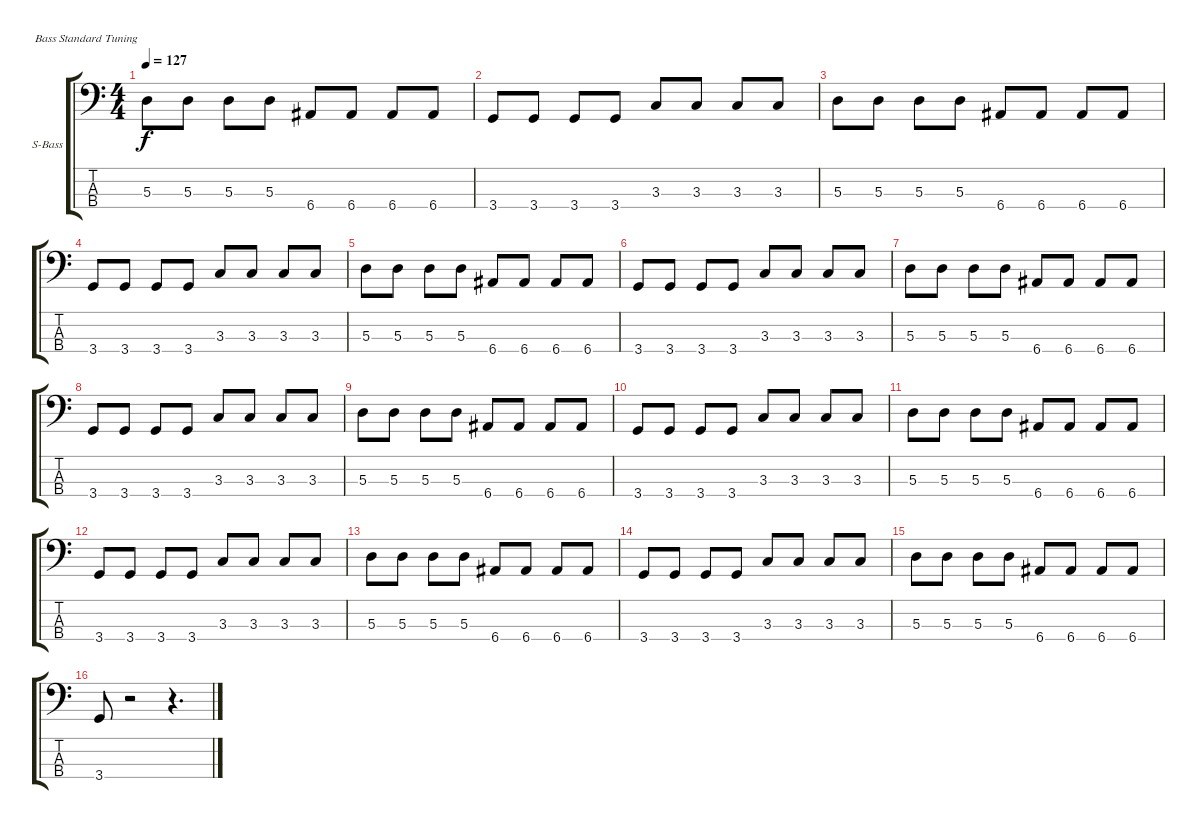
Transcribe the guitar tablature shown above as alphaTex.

\defaultSystemsLayout 4
\bracketExtendMode groupsimilarinstruments
\firstSystemTrackNameOrientation horizontal
\otherSystemsTrackNameOrientation horizontal
\track ("А. Андреев" "S-Bass") {instrument synthbass1}
\staff {score tabs}
\tuning (G2 D2 A1 E1)
\ts (4 4)
\tempo 127
\clef f4
\ks c
5.3.8{dy f} 5.3.8 5.3.8 5.3.8 6.4.8 6.4.8 6.4.8 6.4.8 |
3.4.8 3.4.8 3.4.8 3.4.8 3.3.8 3.3.8 3.3.8 3.3.8 |
5.3.8 5.3.8 5.3.8 5.3.8 6.4.8 6.4.8 6.4.8 6.4.8 |
3.4.8 3.4.8 3.4.8 3.4.8 3.3.8 3.3.8 3.3.8 3.3.8 |
5.3.8 5.3.8 5.3.8 5.3.8 6.4.8 6.4.8 6.4.8 6.4.8 |
3.4.8 3.4.8 3.4.8 3.4.8 3.3.8 3.3.8 3.3.8 3.3.8 |
5.3.8 5.3.8 5.3.8 5.3.8 6.4.8 6.4.8 6.4.8 6.4.8 |
3.4.8 3.4.8 3.4.8 3.4.8 3.3.8 3.3.8 3.3.8 3.3.8 |
5.3.8 5.3.8 5.3.8 5.3.8 6.4.8 6.4.8 6.4.8 6.4.8 |
3.4.8 3.4.8 3.4.8 3.4.8 3.3.8 3.3.8 3.3.8 3.3.8 |
5.3.8 5.3.8 5.3.8 5.3.8 6.4.8 6.4.8 6.4.8 6.4.8 |
3.4.8 3.4.8 3.4.8 3.4.8 3.3.8 3.3.8 3.3.8 3.3.8 |
5.3.8 5.3.8 5.3.8 5.3.8 6.4.8 6.4.8 6.4.8 6.4.8 |
3.4.8 3.4.8 3.4.8 3.4.8 3.3.8 3.3.8 3.3.8 3.3.8 |
5.3.8 5.3.8 5.3.8 5.3.8 6.4.8 6.4.8 6.4.8 6.4.8 |
3.4.8 r.2 r.4{d}
